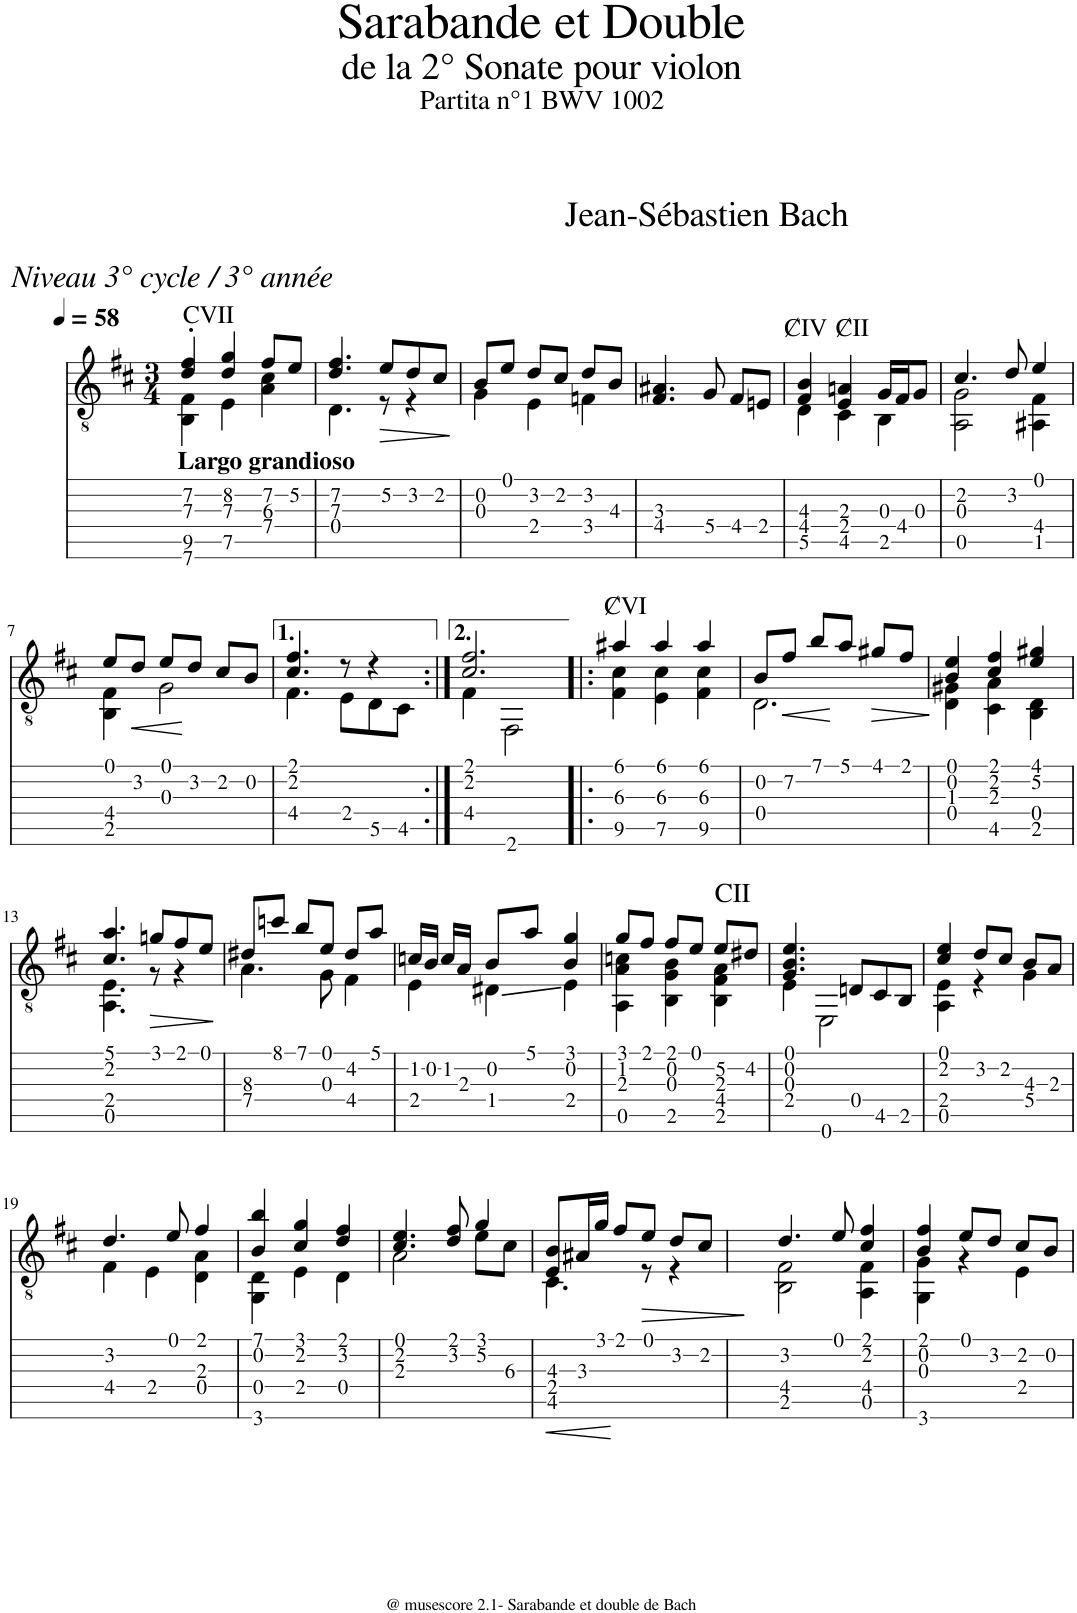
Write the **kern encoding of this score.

**kern	**dynam	**kern	**dynam
*part2	*part2	*part1	*part1
*staff2	*staff2	*staff1	*staff1
*I"Guitare classique [Tablature]	*	*I"Classical Guitar	*
*stria6	*	*	*
*	*	*clefGv2	*
*k[f#c#]	*	*k[f#c#]	*
*M3/4	*	*M3/4	*
*MM58	*	*MM58	*
=1	=1	=1	=1
*^	*	*^	*
!	!	!	!LO:TX:a:t=CVII	!	!
!LO:TX:a:B:t=Largo grandioso	!	!	!	!	!
4d 4f#	4BB 4F#	.	4d/' 4f#/'	4BB\ 4F#\	.
4d 4g	4E	.	4d/ 4g/	4E\	.
8f#L	4A 4c#	.	8f#/L	4A\ 4c#\	.
8eJ	.	.	8e/J	.	.
=2	=2	=2	=2	=2	=2
4.d 4.f#	4.D	.	4.d/ 4.f#/	4.D\	.
!	!	!	!	!	!LO:HP:b
8e	8r	.	8e/L	8r	>
8dL	4r	.	8d/	4r	.
8c#J	.	.	8c#/J	.	.
*v	*v	*	*	*	*
*	*	*v	*v	*
.	.	.	]
=3	=3	=3	=3
*^	*	*^	*
8BL	4G	.	8B/L	4G\	.
8eJ	.	.	8e/J	.	.
8dL	4E	.	8d/L	4E\	.
8c#J	.	.	8c#/J	.	.
8dL	4Fn	.	8d/L	4Fn\	.
8BJ	.	.	8B/J	.	.
*v	*v	*	*	*	*
*	*	*v	*v	*
=4	=4	=4	=4
4.F# 4.A#X	.	4.F#/ 4.A#X/	.
8G	.	8G/	.
8F#L	.	8F#/L	.
8EnJ	.	8En/J	.
=5	=5	=5	=5
*^	*	*^	*
!	!	!	!LO:TX:a:t=ȻIV	!	!
4F# 4B	4D	.	4F#/ 4B/	4D\	.
!	!	!	!LO:TX:a:t=ȻII	!	!
4E 4An	4C#	.	4E/ 4An/	4C#\	.
16GLL	4BB	.	16G/LL	4BB\	.
16F#J	.	.	16F#/J	.	.
8GJ	.	.	8G/J	.	.
=6	=6	=6	=6	=6	=6
*	*	*	*	*	*
4.c#	2AA 2G	.	4.c#/	2AA\ 2G\	.
8d	.	.	8d/	.	.
4e	4AA#X 4F#	.	4e/	4AA#X\ 4F#\	.
!!LO:LB:g=z	!!
=7	=7	=7	=7	=7	=7
8eL	4BB 4F#	.	8e/L	4BB\ 4F#\	.
!	!	!	!	!	!LO:HP:b
8dJ	.	.	8d/J	.	<
8eL	2G	.	8e/L	2G\	.
8dJ	.	.	8d/J	.	.
8c#L	.	.	8c#/L	.	.
8BJ	.	.	8B/J	.	.
*v	*v	*	*	*	*
*	*	*v	*v	*
.	.	.	[
=8	=8	=8	=8
*^	*	*^	*
4.c# 4.f#	4.F#	.	4.c#/ 4.f#/	4.F#\	.
8r	8E	.	8r	8E\L	.
4r	8DL	.	4r	8D\	.
.	8C#J	.	.	8C#\J	.
=9:|!	=9:|!	=9:|!	=9:|!	=9:|!	=9:|!
2.c# 2.f#	4F#	.	2.c#/ 2.f#/	4F#\	.
.	2FF#	.	.	2FF#\	.
=10!|:	=10!|:	=10!|:	=10!|:	=10!|:	=10!|:
!	!	!	!LO:TX:a:t=ȻVI	!	!
4a#X	4F# 4c#	.	4a#X/	4F#\ 4c#\	.
4a#	4E 4c#	.	4a#/	4E\ 4c#\	.
4a#	4F# 4c#	.	4a#/	4F#\ 4c#\	.
=11	=11	=11	=11	=11	=11
*	*^	*	*	*	*
8BL	8ryy	2.D	.	8B/L	2.D\	.
!	!	!	!	!	!	!LO:HP:b
8f#J	8r	.	.	8f#/J	.	<
8bL	2r	.	.	8b/L	.	.
8aJ	.	.	.	8a/J	.	.
!	!	!	!	!	!	!LO:HP:b
8g#XL	.	.	.	8g#X/L	.	>
8f#J	.	.	.	8f#/J	.	.
*v	*v	*v	*	*	*	*
*	*	*v	*v	*
.	.	.	[ ]
=12	=12	=12	=12
*	*	*	*
*^	*	*^	*
4B 4e	4D 4G#X	.	4B/ 4e/	4D\ 4G#X\	.
4c# 4f#	4C# 4A	.	4c#/ 4f#/	4C#\ 4A\	.
4e 4g#X	4BB 4D	.	4e/ 4g#X/	4BB\ 4D\	.
!!LO:LB:g=z	!!
=13	=13	=13	=13	=13	=13
4.c# 4.a	4.AA 4.E	.	4.c#/ 4.a/	4.AA\ 4.E\	.
!	!	!	!	!	!LO:HP:b
8g	8r	.	8gn/L	8r	>
8f#L	4r	.	8f#/	4r	.
8eJ	.	.	8e/J	.	.
*v	*v	*	*	*	*
*	*	*v	*v	*
.	.	.	]
=14	=14	=14	=14
*^	*	*^	*
8d#XL	4.A	.	8d#X/L	4.A\	.
8ccnJ	.	.	8ccn/J	.	.
8bL	.	.	8b/L	.	.
8eJ	8G	.	8e/J	8G\	.
8d#L	4F#	.	8d#/L	4F#\	.
8aJ	.	.	8a/J	.	.
=15	=15	=15	=15	=15	=15
16cnLL	4E	.	16cn/LL	4E\	.
16BJ	.	.	16B/JJ	.	.
16cL	.	.	16c/LL	.	.
16AJJ	.	.	16A/JJ	.	.
8BL	4D#X	.	8B/L	4D#X\	.
8aJ	.	.	8a/J	.	.
4B 4g	4E	.	4B/ 4g/	4E\	.
=16	=16	=16	=16	=16	=16
8gL	4AA 4A 4cn	.	8g/L	4AA\ 4A\ 4cn\	.
8f#J	.	.	8f#/J	.	.
8f#L	4BB 4G 4B	.	8f#/L	4BB\ 4G\ 4B\	.
8eJ	.	.	8e/J	.	.
!	!	!	!LO:TX:a:t=CII	!	!
8eL	4BB 4F# 4A	.	8e/L	4BB\ 4F#\ 4A\	.
8d#XJ	.	.	8d#X/J	.	.
=17	=17	=17	=17	=17	=17
*	*	*	*	*	*
4.G 4.B 4.e	4E	.	4.G/ 4.B/ 4.e/	4E\	.
.	2EE	.	.	2EE\	.
8Dn	.	.	8Dn/L	.	.
8C#L	.	.	8C#/	.	.
8BBJ	.	.	8BB/J	.	.
=18	=18	=18	=18	=18	=18
4c# 4e	4AA 4E	.	4c#/ 4e/	4AA\ 4E\	.
8dL	4r	.	8d/L	4r	.
8c#J	.	.	8c#/J	.	.
8BL	4G	.	8B/L	4G\	.
8AJ	.	.	8A/J	.	.
!!LO:LB:g=z	!!
=19	=19	=19	=19	=19	=19
4.d	4F#	.	4.d/	4F#\	.
.	4E	.	.	4E\	.
8e	.	.	8e/	.	.
4f#	4D 4A	.	4f#/	4D\ 4A\	.
=20	=20	=20	=20	=20	=20
4B 4b	4GG 4D	.	4B/ 4b/	4GG\ 4D\	.
4c# 4g	4E	.	4c#/ 4g/	4E\	.
4d 4f#	4D	.	4d/ 4f#/	4D\	.
=21	=21	=21	=21	=21	=21
4.c# 4.e	2A	.	4.c#/ 4.e/	2A\	.
8d 8f#	.	.	8d/ 8f#/	.	.
4g	8eL	.	4g/	8e\L	.
.	8c#J	.	.	8c#\J	.
=22	=22	=22	=22	=22	=22
!	!	!LO:HP:b	!	!	!
8BL	8C# 8E	<	8E/ 8B/L	4.C#\	.
16A#XL	8r	.	16A#X/L	.	.
16gJJ	.	.	16g/JJ	.	.
8f#L	4r	.	8f#/L	.	.
!	!	!	!	!	!LO:HP:b
8eJ	.	.	8e/J	8r	>
8dL	4r	.	8d/L	4r	.
8c#J	.	.	8c#/J	.	.
*v	*v	*	*	*	*
*	*	*v	*v	*
.	[	.	]
=23	=23	=23	=23
*	*	*	*
*^	*	*^	*
4.d	2BB 2F#	.	4.d/	2BB\ 2F#\	.
8e	.	.	8e/	.	.
4c# 4f#	4AA 4F#	.	4c#/ 4f#/	4AA\ 4F#\	.
=24	=24	=24	=24	=24	=24
4B 4f#	4GG 4G	.	4B/ 4f#/	4GG\ 4G\	.
8eL	4r	.	8e/L	4r	.
8dJ	.	.	8d/J	.	.
8c#L	4E	.	8c#/L	4E\	.
8BJ	.	.	8B/J	.	.
*v	*v	*	*	*	*
*	*	*v	*v	*
=	=	=	=
*-	*-	*-	*-
